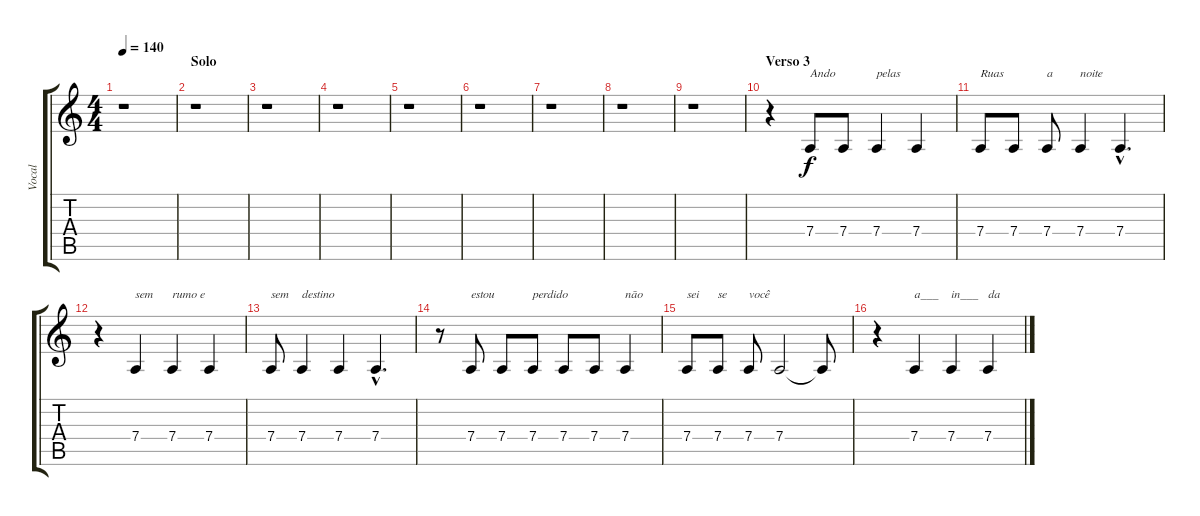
\track ("Vocal" "Vocal") {instrument violin}
\staff {score tabs}
\tuning (E4 B3 G3 D3 A2 E2) {hide}
\ts (4 4)
\tempo 140
\clef g2
\ks c
r.1{dy f} |
\section ("" "Solo")
r.1 |
r.1 |
r.1 |
r.1 |
r.1 |
r.1 |
r.1 |
r.1 |
\section ("" "Verso 3")
r.4 7.4.8{txt "Ando"} 7.4.8 7.4.4{txt "pelas"} 7.4.4 |
7.4.8{txt "Ruas"} 7.4.8 7.4.8{txt "a"} 7.4.4{txt "noite"} 7.4{hac}.4{d} |
r.4 7.4.4{txt "sem"} 7.4.4{txt "rumo e"} 7.4.4 |
7.4.8{txt "sem"} 7.4.4{txt "destino"} 7.4.4 7.4{hac}.4{d} |
r.8 7.4.8{txt "estou"} 7.4.8 7.4.8{txt "perdido"} 7.4.8 7.4.8 7.4.4{txt "não"} |
7.4.8{txt "sei"} 7.4.8{txt "se"} 7.4.8{txt "você"} 7.4.2 7.4{t}.8 |
r.4 7.4.4{txt "a___"} 7.4.4{txt "in___"} 7.4.4{txt "da"}
